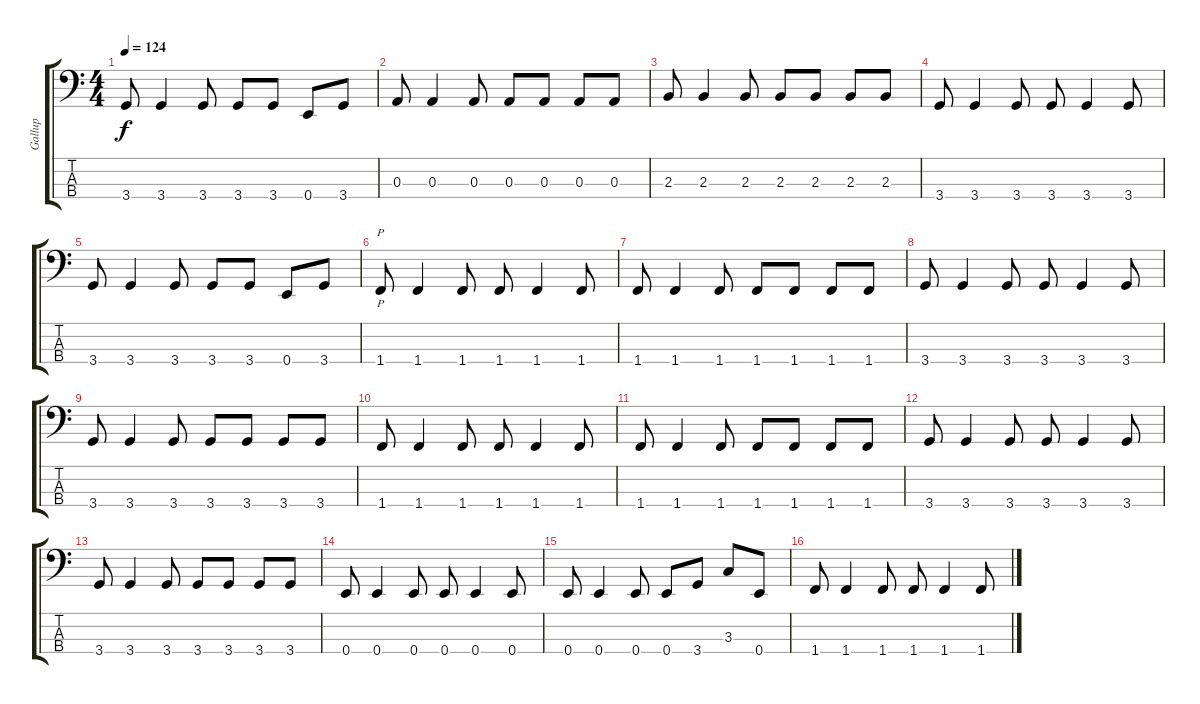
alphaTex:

\track ("Gallup" "Gallup") {instrument electricbasspick}
\staff {score tabs}
\tuning (G2 D2 A1 E1) {hide}
\ts (4 4)
\tempo 124
\clef f4
\ks c
3.4.8{dy f} 3.4.4 3.4.8 3.4.8 3.4.8 0.4.8 3.4.8 |
0.3.8 0.3.4 0.3.8 0.3.8 0.3.8 0.3.8 0.3.8 |
2.3.8 2.3.4 2.3.8 2.3.8 2.3.8 2.3.8 2.3.8 |
3.4.8 3.4.4 3.4.8 3.4.8 3.4.4 3.4.8 |
3.4.8 3.4.4 3.4.8 3.4.8 3.4.8 0.4.8 3.4.8 |
1.4.8{p} 1.4.4 1.4.8 1.4.8 1.4.4 1.4.8 |
1.4.8 1.4.4 1.4.8 1.4.8 1.4.8 1.4.8 1.4.8 |
3.4.8 3.4.4 3.4.8 3.4.8 3.4.4 3.4.8 |
3.4.8 3.4.4 3.4.8 3.4.8 3.4.8 3.4.8 3.4.8 |
1.4.8 1.4.4 1.4.8 1.4.8 1.4.4 1.4.8 |
1.4.8 1.4.4 1.4.8 1.4.8 1.4.8 1.4.8 1.4.8 |
3.4.8 3.4.4 3.4.8 3.4.8 3.4.4 3.4.8 |
3.4.8 3.4.4 3.4.8 3.4.8 3.4.8 3.4.8 3.4.8 |
0.4.8 0.4.4 0.4.8 0.4.8 0.4.4 0.4.8 |
0.4.8 0.4.4 0.4.8 0.4.8 3.4.8 3.3.8 0.4.8 |
1.4.8 1.4.4 1.4.8 1.4.8 1.4.4 1.4.8
